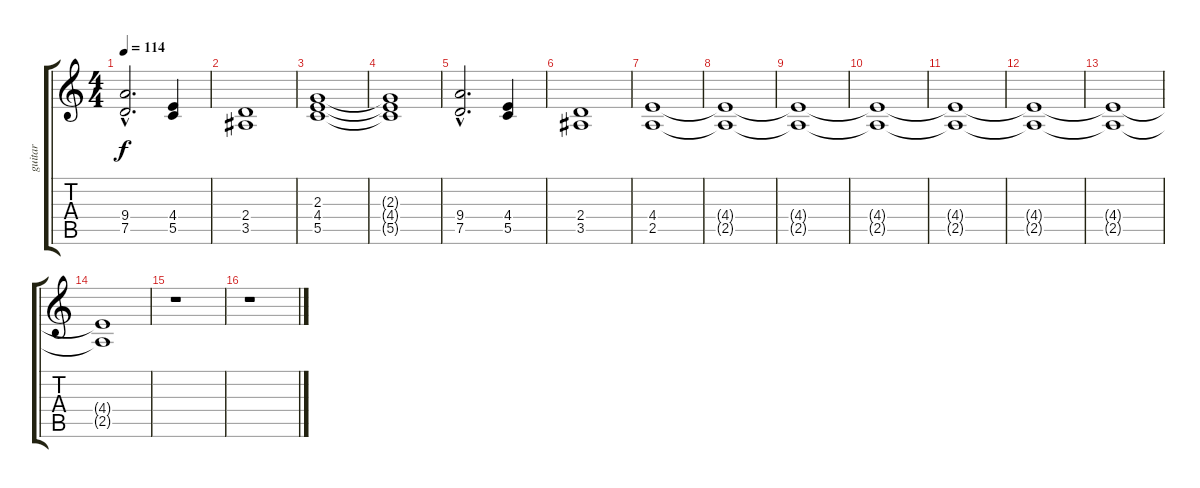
\track ("guitar" "guitar") {instrument distortionguitar}
\staff {score tabs}
\tuning (D4 A3 F3 C3 G2 D2) {hide}
\ts (4 4)
\tempo 114
\clef g2
\ks c
(9.4{hac} 7.5{hac}).2{d dy f} (4.4 5.5).4 |
(2.4 3.5).1 |
(2.3 4.4 5.5).1 |
(2.3{t} 4.4{t} 5.5{t}).1 |
(9.4{hac} 7.5{hac}).2{d} (4.4 5.5).4 |
(2.4 3.5).1 |
(4.4 2.5).1 |
(4.4{t} 2.5{t}).1 |
(4.4{t} 2.5{t}).1 |
(4.4{t} 2.5{t}).1{volume 14} |
(4.4{t} 2.5{t}).1{volume 12} |
(4.4{t} 2.5{t}).1{volume 10} |
(4.4{t} 2.5{t}).1{volume 8} |
(4.4{t} 2.5{t}).1{volume 6} |
r.1 |
r.1
